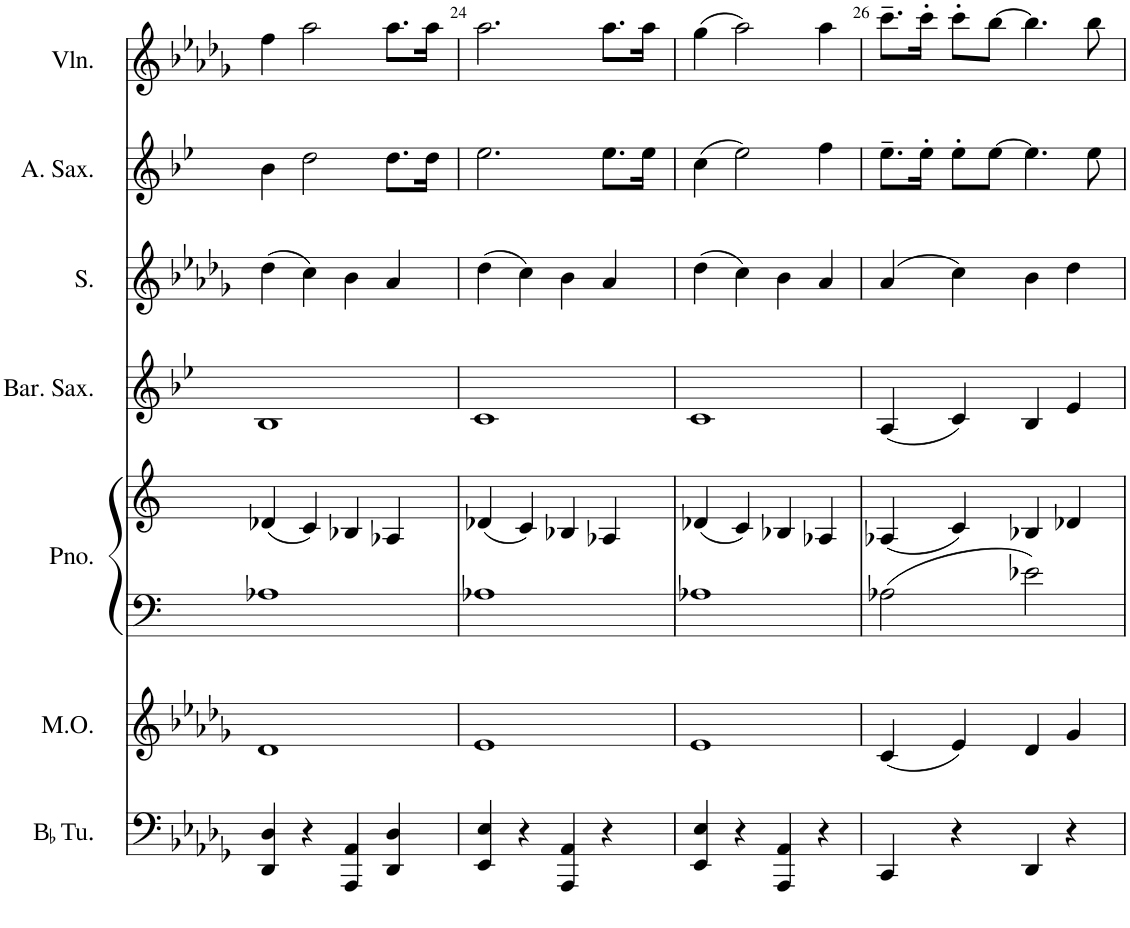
**kern	**kern	**kern	**kern	**kern	**kern	**kern	**kern
*part7	*part6	*part5	*part5	*part4	*part3	*part2	*part1
*staff8	*staff7	*staff6	*staff5	*staff4	*staff3	*staff2	*staff1
*I"BaccidentalFlat Tuba	*I"Mouth Organ	*I"Piano	*	*I"Baritone Saxophone	*I"Soprano	*I"Alto Saxophone	*I"Violin
*I'BaccidentalFlat Tu.	*I'M.O.	*I'Pno.	*	*I'Bar. Sax.	*I'S.	*I'A. Sax.	*I'Vln.
!!LO:PB:g=z
*clefF4	*clefG2	*clefF4	*clefG2	*clefG2	*clefG2	*clefG2	*clefG2
*	*Trd7c12	*	*	*Trd5c9	*Trd7c12	*Trd5c9	*Trd7c12
*k[b-e-a-d-g-]	*k[b-e-a-d-g-]	*k[]	*k[]	*k[b-e-]	*k[b-e-a-d-g-]	*k[b-e-]	*k[b-e-a-d-g-]
*M4/4	*M4/4	*M4/4	*M4/4	*M4/4	*M4/4	*M4/4	*M4/4
=23	=23	=23	=23	=23	=23	=23	=23
4DD-/ 4D-/	1d-	1A-X	(4d-X/	1B-	(4dd-\	4b-\	4ff\
4r	.	.	4c/)	.	4cc\)	2dd\	2aa-\
4AAA-/ 4AA-/	.	.	4B-X/	.	4b-\	.	.
4DD-/ 4D-/	.	.	4A-X/	.	4a-/	8.dd\L	8.aa-\L
.	.	.	.	.	.	16dd\Jk	16aa-\Jk
=24	=24	=24	=24	=24	=24	=24	=24
4EE-/ 4E-/	1e-	1A-X	(4d-X/	1c	(4dd-\	2.ee-\	2.aa-\
4r	.	.	4c/)	.	4cc\)	.	.
4AAA-/ 4AA-/	.	.	4B-X/	.	4b-\	.	.
4r	.	.	4A-X/	.	4a-/	8.ee-\L	8.aa-\L
.	.	.	.	.	.	16ee-\Jk	16aa-\Jk
=25	=25	=25	=25	=25	=25	=25	=25
4EE-/ 4E-/	1e-	1A-X	(4d-X/	1c	(4dd-\	(4cc\	(4gg-\
4r	.	.	4c/)	.	4cc\)	2ee-\)	2aa-\)
4AAA-/ 4AA-/	.	.	4B-X/	.	4b-\	.	.
4r	.	.	4A-X/	.	4a-/	4ff\	4aa-\
=26	=26	=26	=26	=26	=26	=26	=26
4CC/	(4c/	2A-X\	(4A-X/	(4A/	(4a-/	8.ee-~\L	8.ccc~\L
.	.	.	.	.	.	16ee-'\Jk	16ccc'\Jk
4r	4e-/)	.	4c/)	4c/)	4cc\)	8ee-'\L	8ccc'\L
.	.	.	.	.	.	[8ee-\J	[8bb-\J
4DD-/	4d-/	2e-X\	4B-X/	4B-/	4b-\	4.ee-\]	4.bb-\]
4r	4g-/	.	4d-X/	4e-/	4dd-\	.	.
.	.	.	.	.	.	8ee-\	8bb-\
=	=	=	=	=	=	=	=
*-	*-	*-	*-	*-	*-	*-	*-
